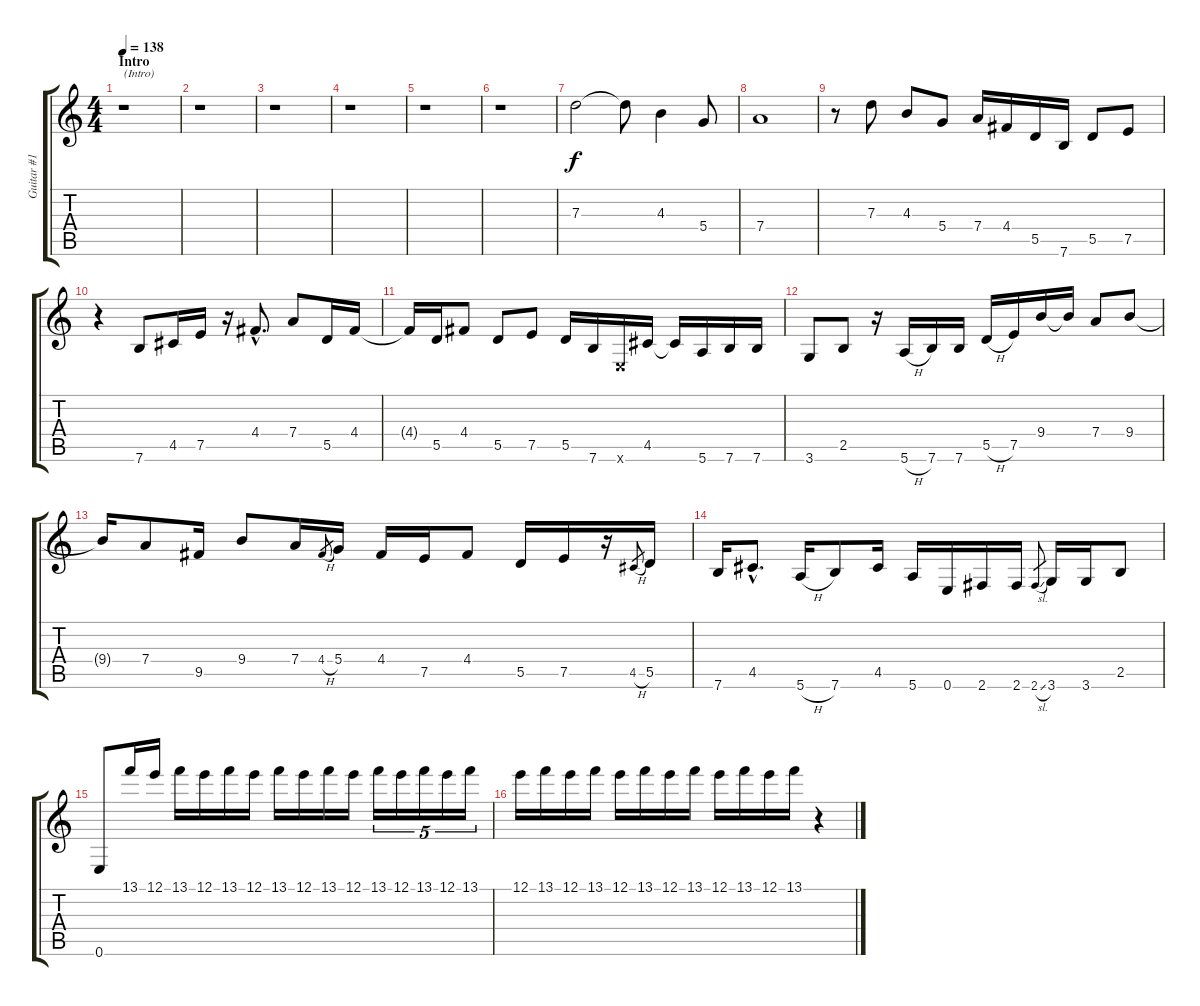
\track ("Guitar #1 - 12 String" "Guitar #1 ") {instrument electricguitarclean}
\staff {score tabs}
\tuning (E4 B3 G3 D3 A2 E2) {hide}
\ts (4 4)
\section ("" "Intro")
\tempo 138
\clef g2
\ks c
r.1{txt "(Intro)" dy f instrument electricguitarclean} |
r.1 |
r.1 |
r.1 |
r.1 |
r.1 |
7.3.2 7.3{t}.8 4.3.4 5.4.8 |
7.4.1 |
r.8 7.3.8 4.3.8 5.4.8 7.4.16 4.4.16 5.5.16 7.6.16 5.5.8 7.5.8 |
r.4 7.6.8 4.5.16 7.5.16 r.16 4.4{hac}.8{d} 7.4.8 5.5.16 4.4.16 |
4.4{t}.16 5.5.16 4.4.8 5.5.8 7.5.8 5.5.16 7.6.16 0.6{x}.16 4.5.16 4.5{t}.16 5.6.16 7.6.16 7.6.16 |
3.6.8 2.5.8 r.16 5.6{h}.16 7.6.16 7.6.16 5.5{h}.16 7.5.16 9.4.16 9.4{t}.16 7.4.8 9.4.8 |
9.4{t}.16 7.4.8 9.5.16 9.4.8 7.4.16 4.4{h}.8{gr} 5.4.16 4.4.16 7.5.16 4.4.8 5.5.16 7.5.16 r.16 4.5{h}.8{gr} 5.5.16 |
7.6.16 4.5{hac}.8{d} 5.6{h}.16 7.6.8 4.5.16 5.6.16 0.6.16 2.6.16 2.6.16 2.6{sl}.8{gr} 3.6.16 3.6.16 2.5.8 |
0.6.8 13.1.16 12.1.16 13.1.16 12.1.16 13.1.16 12.1.16 13.1.16 12.1.16 13.1.16 12.1.16 13.1.16{tu (5 4)} 12.1.16{tu (5 4)} 13.1.16{tu (5 4)} 12.1.16{tu (5 4)} 13.1.16{tu (5 4)} |
12.1.16 13.1.16 12.1.16 13.1.16 12.1.16 13.1.16 12.1.16 13.1.16 12.1.16 13.1.16 12.1.16 13.1.16 r.4
